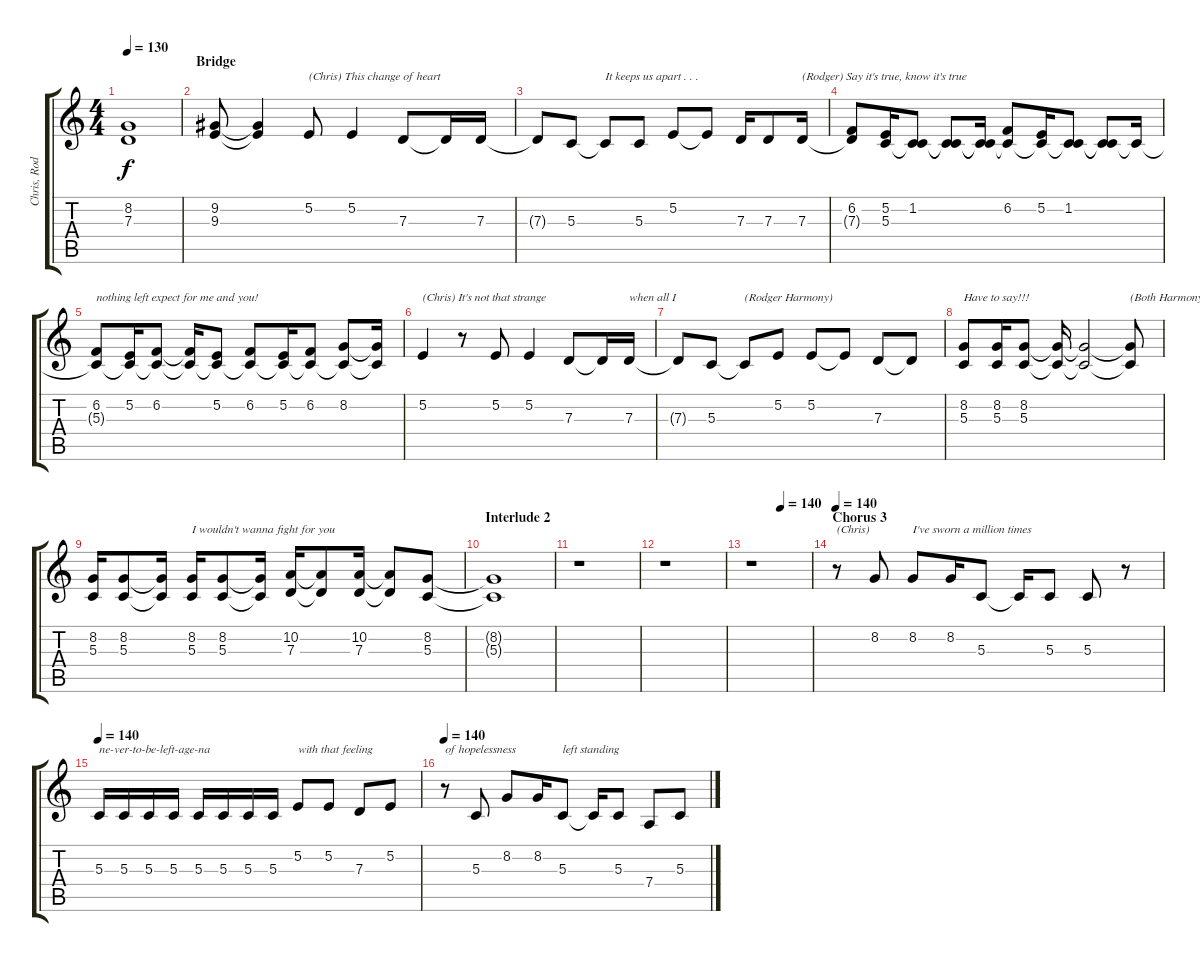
\track ("Chris, Rodger (Vocals and Harmonies)" "Chris, Rod") {instrument clarinet}
\staff {score tabs}
\tuning (E4 B3 G3 D3 A2 E2) {hide}
\ts (4 4)
\tempo 130
\clef g2
\ks c
(8.2 7.3).1{dy f} |
\section ("" "Bridge")
(9.2 9.3).8 (9.2{t} 9.3{t}).4 5.2.8{txt "(Chris) This change of heart"} 5.2.4 7.3.8 7.3{t}.16 7.3.16 |
7.3{t}.8 5.3.8 5.3{t}.8{txt "It keeps us apart . . . "} 5.3.8 5.2.8 5.2{t}.8 7.3.16 7.3.8 7.3.16{txt "(Rodger) Say it's true, know it's true"} |
(6.2 7.3{t}).8 (5.2 5.3).16 (1.2 5.3{t}).8 (1.2{t} 5.3{t}).8 (1.2{t} 5.3{t}).16 (6.2 5.3{t}).8 (5.2 5.3{t}).16 (1.2 5.3{t}).8 (1.2{t} 5.3{t}).8 5.3{t}.16 |
(6.2 5.3{t}).8{txt "nothing left expect for me and you!"} (5.2 5.3{t}).16 (6.2 5.3{t}).8 (6.2{t} 5.3{t}).16 (5.2 5.3{t}).8 (6.2 5.3{t}).8 (5.2 5.3{t}).16 (6.2 5.3{t}).8 (8.2 5.3{t}).8 (8.2{t} 5.3{t}).16 |
5.2.4{txt "(Chris) It's not that strange"} r.8 5.2.8 5.2.4 7.3.8 7.3{t}.16 7.3.16{txt "when all I"} |
7.3{t}.8 5.3.8 5.3{t}.8{txt "(Rodger Harmony)"} 5.2.8 5.2.8 5.2{t}.8 7.3.8 7.3{t}.8 |
(8.2 5.3).8{txt "Have to say!!!"} (8.2 5.3).16 (8.2 5.3).8 (8.2{t} 5.3{t}).16 (8.2{t} 5.3{t}).2 (8.2{t} 5.3{t}).8{txt "(Both Harmony)"} |
(8.2 5.3).16 (8.2 5.3).8 (8.2{t} 5.3{t}).16 (8.2 5.3).16{txt "I wouldn't wanna fight for you"} (8.2 5.3).8 (8.2{t} 5.3{t}).16 (10.2 7.3).16 (10.2{t} 7.3{t}).8 (10.2 7.3).16 (10.2{t} 7.3{t}).8 (8.2 5.3).8 |
\section ("" "Interlude 2")
(8.2{t} 5.3{t}).1 |
r.1 |
r.1 |
\tempo (140 0.5)
r.1 |
\section ("" "Chorus 3")
\tempo 140
r.8{txt "(Chris)"} 8.2.8 8.2.8{txt "I've sworn a million times"} 8.2.16 5.3.8 5.3{t}.16 5.3.8 5.3.8 r.8 |
\tempo 140
5.3.16{txt "ne-ver-to-be-left-age-na"} 5.3.16 5.3.16 5.3.16 5.3.16 5.3.16 5.3.16 5.3.16 5.2.8{txt "with that feeling"} 5.2.8 7.3.8 5.2.8 |
\tempo 140
r.8{txt "of hopelessness"} 5.3.8 8.2.8 8.2.16 5.3.8{txt "left standing"} 5.3{t}.16 5.3.8 7.4.8 5.3.8
